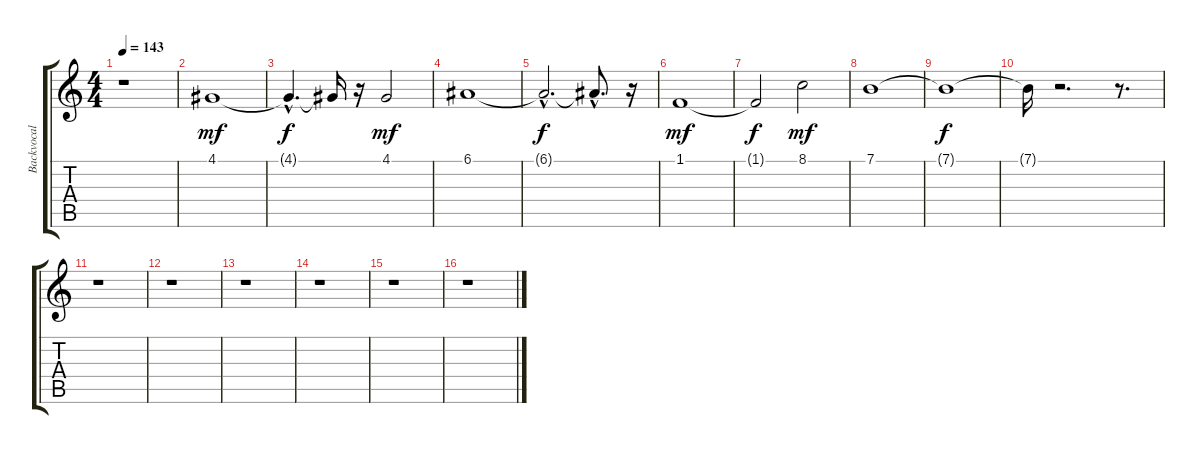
\track ("Backvocal" "Backvocal") {instrument choiraahs}
\staff {score tabs}
\tuning (E4 B3 G3 D3 A2 E2) {hide}
\ts (4 4)
\tempo 143
\clef g2
\ks c
r.1{dy mf} |
4.1.1 |
4.1{hac t}.4{d dy f} 4.1{t}.16 r.16 4.1.2{dy mf} |
6.1.1 |
6.1{hac t}.2{d dy f} 6.1{hac t}.8{d} r.16 |
1.1.1{dy mf} |
1.1{t}.2{dy f} 8.1.2{dy mf} |
7.1.1 |
7.1{t}.1{dy f} |
7.1{t}.16 r.2{d} r.8{d} |
r.1 |
r.1 |
r.1 |
r.1 |
r.1 |
r.1
